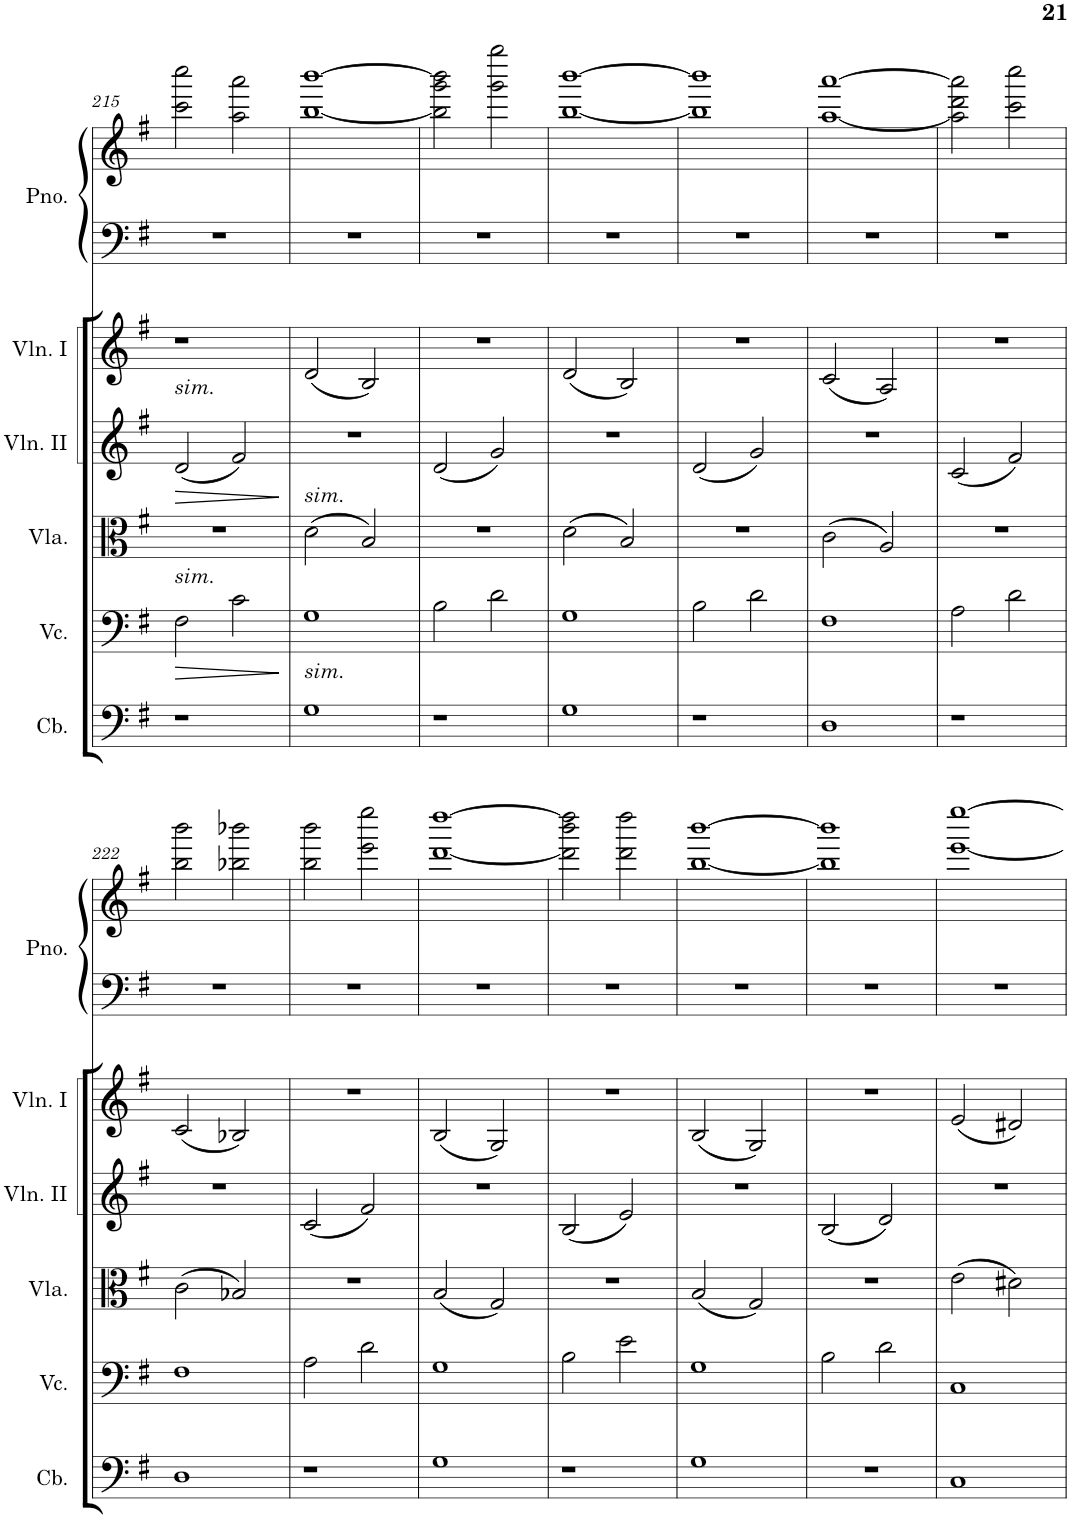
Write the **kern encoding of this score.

**kern	**kern	**dynam	**kern	**kern	**dynam	**kern	**kern	**kern
*part6	*part5	*part5	*part4	*part3	*part3	*part2	*part1	*part1
*staff7	*staff6	*staff6	*staff5	*staff4	*staff4	*staff3	*staff2	*staff1
*I"Contrabass	*I"Violoncello	*	*I"Viola	*I"Violin II	*	*I"Violin I	*I"Piano	*
*I'Cb.	*I'Vc.	*	*I'Vla.	*I'Vln. II	*	*I'Vln. I	*I'Pno.	*
!!LO:PB:g=z
*clefF4	*clefF4	*	*clefC3	*clefG2	*	*clefG2	*clefF4	*clefG2
*Trd7c12	*	*	*	*	*	*	*	*
*k[f#]	*k[f#]	*	*k[f#]	*k[f#]	*	*k[f#]	*k[f#]	*k[f#]
*M2/2	*M2/2	*	*M2/2	*M2/2	*	*M2/2	*M2/2	*M2/2
*met(c|)	*met(c|)	*	*met(c|)	*met(c|)	*	*met(c|)	*met(c|)	*met(c|)
=215	=215	=215	=215	=215	=215	=215	=215	=215
!	!	!	!	!	!	!LO:TX:b:i:t=sim.	!	!
!	!	!	!LO:TX:b:i:t=sim.	!	!	!	!	!
!	!	!LO:HP:b	!	!	!LO:HP:b	!	!	!
1r	2F#\	>	1r	(2d/	>	1r	1r	2ccc\ 2cccc\
.	2c\	.	.	2f#/)	.	.	.	2aa\ 2aaa\
.	.	]	.	.	]	.	.	.
=216	=216	=216	=216	=216	=216	=216	=216	=216
!	!	!	!	!LO:TX:b:i:t=sim.	!	!	!	!
!	!LO:TX:b:i:t=sim.	!	!	!	!	!	!	!
1G	1G	.	(2d\	1r	.	(2d/	1r	[1bb [1bbb
.	.	.	2B/)	.	.	2B/)	.	.
=217	=217	=217	=217	=217	=217	=217	=217	=217
1r	2B\	.	1r	(2d/	.	1r	1r	2bb\] 2ggg\ 2bbb\]
.	2d\	.	.	2g/)	.	.	.	2ggg\ 2gggg\
=218	=218	=218	=218	=218	=218	=218	=218	=218
1G	1G	.	(2d\	1r	.	(2d/	1r	[1bb [1bbb
.	.	.	2B/)	.	.	2B/)	.	.
=219	=219	=219	=219	=219	=219	=219	=219	=219
1r	2B\	.	1r	(2d/	.	1r	1r	1bb] 1bbb]
.	2d\	.	.	2g/)	.	.	.	.
=220	=220	=220	=220	=220	=220	=220	=220	=220
1D	1F#	.	(2c\	1r	.	(2c/	1r	[1aa [1aaa
.	.	.	2A/)	.	.	2A/)	.	.
=221	=221	=221	=221	=221	=221	=221	=221	=221
1r	2A\	.	1r	(2c/	.	1r	1r	2aa\] 2ddd\ 2aaa\]
.	2d\	.	.	2f#/)	.	.	.	2ccc\ 2cccc\
!!LO:LB:g=z
=222	=222	=222	=222	=222	=222	=222	=222	=222
1D	1F#	.	(2c\	1r	.	(2c/	1r	2bb\ 2bbb\
.	.	.	2B-X/)	.	.	2B-X/)	.	2bb-X\ 2bbb-X\
=223	=223	=223	=223	=223	=223	=223	=223	=223
1r	2A\	.	1r	(2c/	.	1r	1r	2bb\ 2bbb\
.	2d\	.	.	2f#/)	.	.	.	2eee\ 2eeee\
=224	=224	=224	=224	=224	=224	=224	=224	=224
1G	1G	.	(2B/	1r	.	(2B/	1r	[1ddd [1dddd
.	.	.	2G/)	.	.	2G/)	.	.
=225	=225	=225	=225	=225	=225	=225	=225	=225
1r	2B\	.	1r	(2B/	.	1r	1r	2ddd\] 2bbb\ 2dddd\]
.	2e\	.	.	2e/)	.	.	.	2ddd\ 2dddd\
=226	=226	=226	=226	=226	=226	=226	=226	=226
1G	1G	.	(2B/	1r	.	(2B/	1r	[1bb [1bbb
.	.	.	2G/)	.	.	2G/)	.	.
=227	=227	=227	=227	=227	=227	=227	=227	=227
1r	2B\	.	1r	(2B/	.	1r	1r	1bb] 1bbb]
.	2d\	.	.	2d/)	.	.	.	.
=228	=228	=228	=228	=228	=228	=228	=228	=228
1C	1C	.	(2e\	1r	.	(2e/	1r	[1eee [1eeee
.	.	.	2d#X\)	.	.	2d#X/)	.	.
=	=	=	=	=	=	=	=	=
*-	*-	*-	*-	*-	*-	*-	*-	*-
